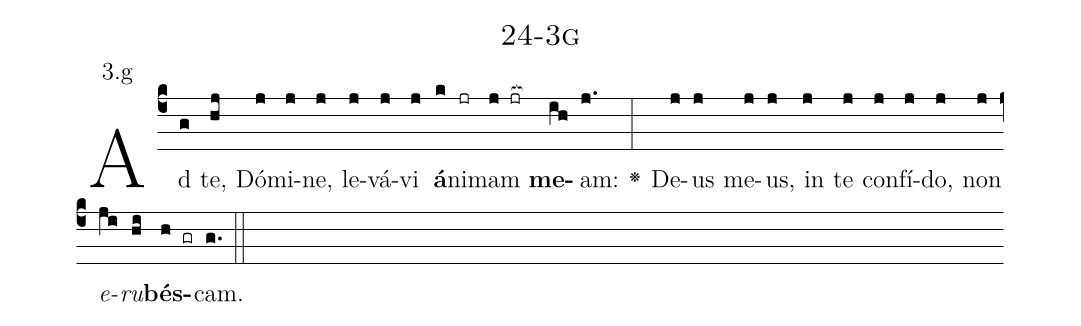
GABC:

name: 24-3g;
annotation: 3.g;
%%
(c4)Ad(g) te,(hj) Dó(j)mi(j)ne,(j) le(j)vá(j)vi(j) <b>á</b>(k)ni(jr)mam(j jr[ocb:1{]) <b>me</b>(ih[ocb:0}])am:(j.) <v>\greheightstar</v>(:) De(j)us(j) me(j)us,(j) in(j) te(j) con(j)fí(j)do,(j) non(j) <i>e</i>(ji)<i>ru</i>(hi)<b>bés</b>(h gr)cam.(g.) (::)


%E(j) u(j) o(ji) u(hi) a(h) e.(g.) (::)
